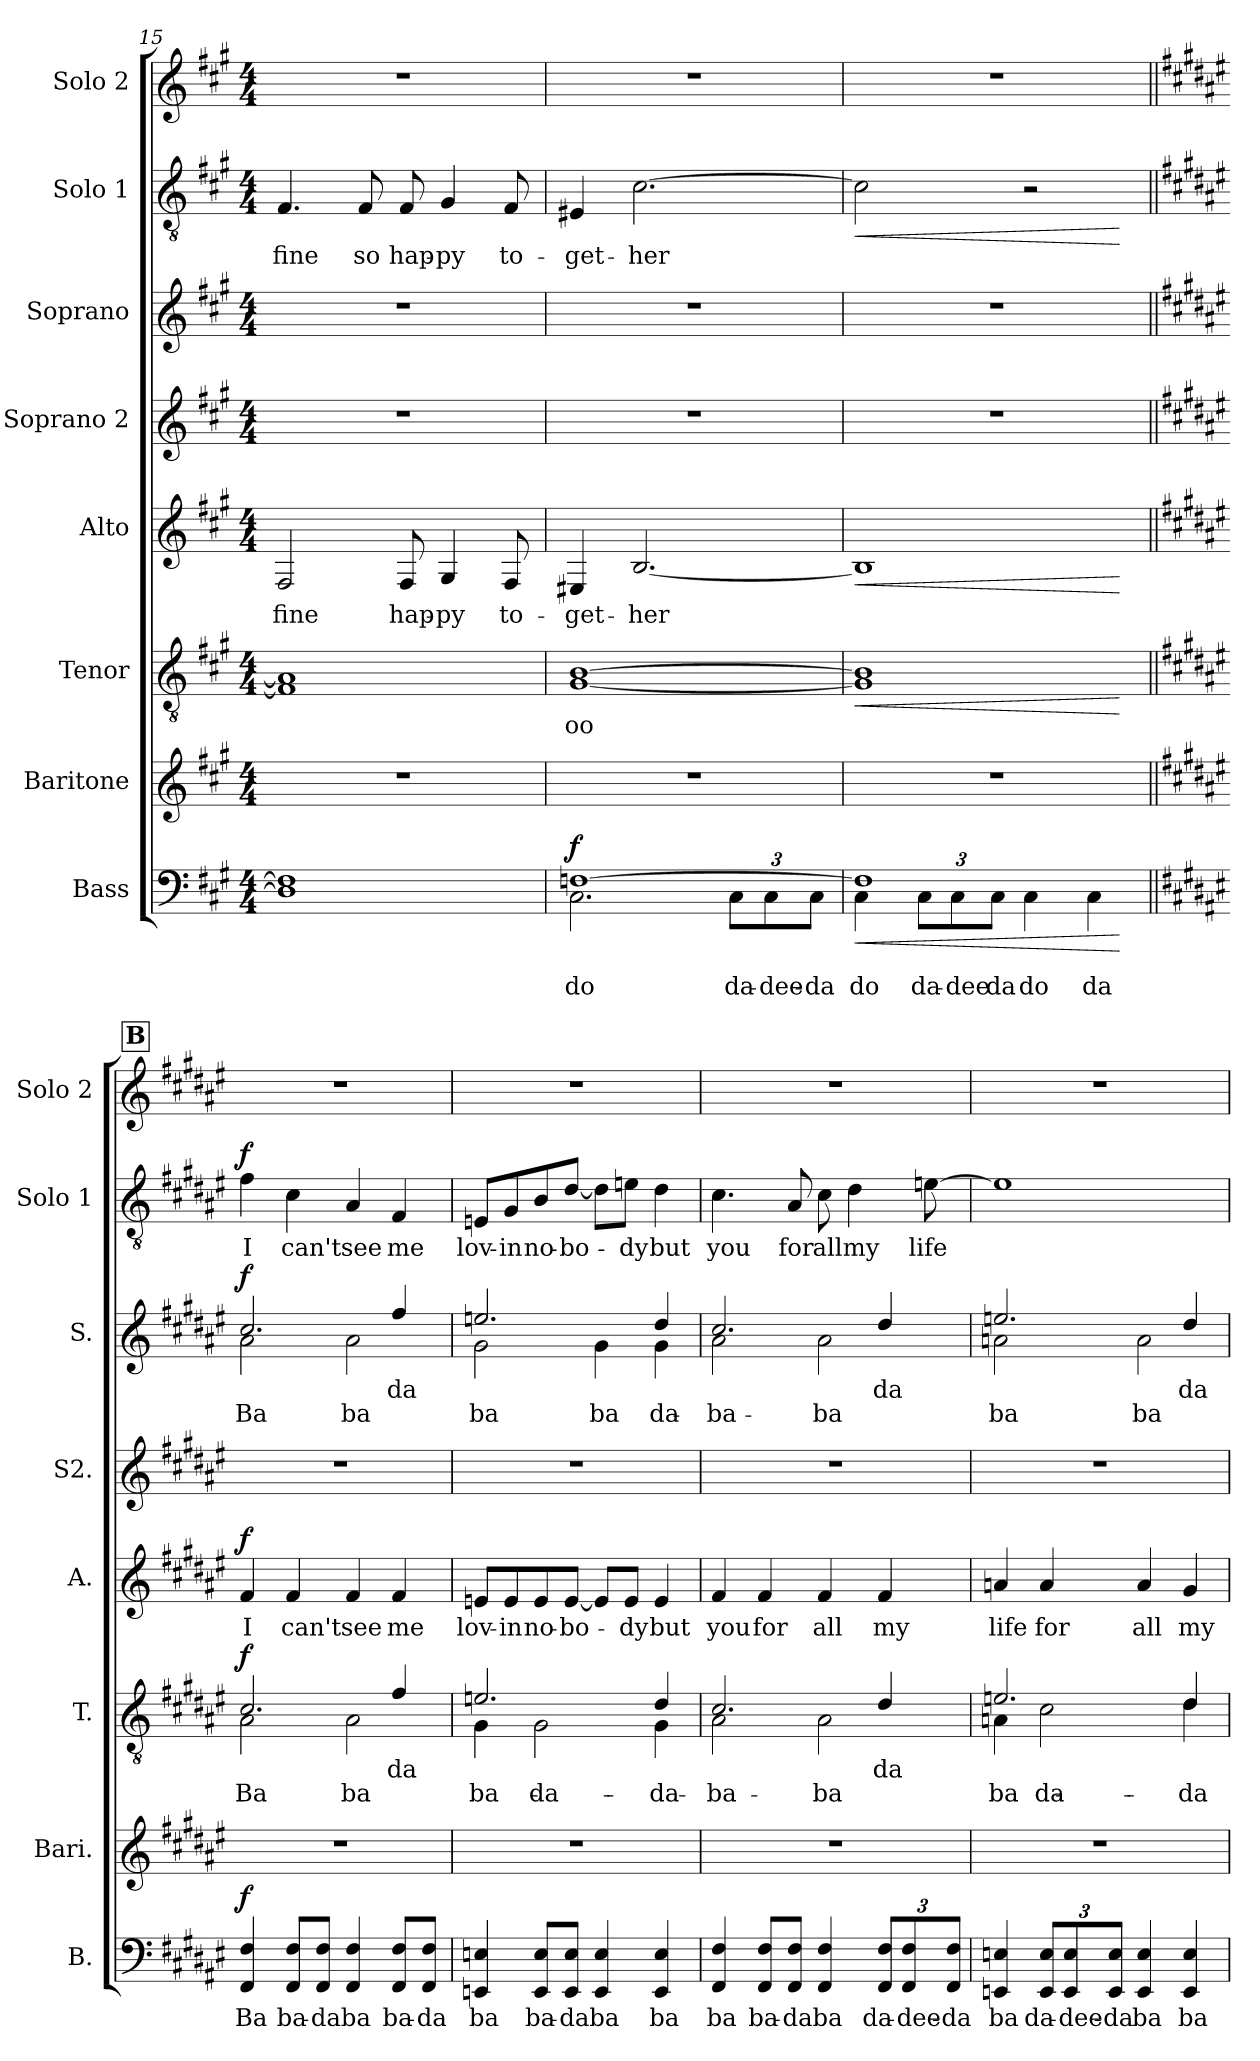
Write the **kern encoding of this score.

**kern	**text	**text	**dynam	**kern	**kern	**text	**text	**dynam	**kern	**text	**dynam	**kern	**kern	**text	**text	**dynam	**kern	**text	**dynam	**kern
*part8	*part8	*part8	*part8	*part7	*part6	*part6	*part6	*part6	*part5	*part5	*part5	*part4	*part3	*part3	*part3	*part3	*part2	*part2	*part2	*part1
*staff8	*staff8	*staff8	*staff8	*staff7	*staff6	*staff6	*staff6	*staff6	*staff5	*staff5	*staff5	*staff4	*staff3	*staff3	*staff3	*staff3	*staff2	*staff2	*staff2	*staff1
*I"Bass	*	*	*	*I"Baritone	*I"Tenor	*	*	*	*I"Alto	*	*	*I"Soprano 2	*I"Soprano	*	*	*	*I"Solo 1	*	*	*I"Solo 2
*I'B.	*	*	*	*I'Bari.	*I'T.	*	*	*	*I'A.	*	*	*I'S2.	*I'S.	*	*	*	*I'Solo 1	*	*	*I'Solo 2
*clefF4	*	*	*	*clefG2	*clefGv2	*	*	*	*clefG2	*	*	*clefG2	*clefG2	*	*	*	*clefGv2	*	*	*clefG2
*k[f#c#g#]	*	*	*	*k[f#c#g#]	*k[f#c#g#]	*	*	*	*k[f#c#g#]	*	*	*k[f#c#g#]	*k[f#c#g#]	*	*	*	*k[f#c#g#]	*	*	*k[f#c#g#]
*M4/4	*	*	*	*M4/4	*M4/4	*	*	*	*M4/4	*	*	*M4/4	*M4/4	*	*	*	*M4/4	*	*	*M4/4
=15	=15	=15	=15	=15	=15	=15	=15	=15	=15	=15	=15	=15	=15	=15	=15	=15	=15	=15	=15	=15
!	!	!	!	!	!	!	!	!	!	!LO:LY:b	!	!	!	!	!	!	!	!LO:LY:b	!	!
1D] 1F#]	.	.	.	1r	1F#] 1A]	.	.	.	2F#/	fine	.	1r	1r	.	.	.	4.F#/	fine	.	1r
!	!	!	!	!	!	!	!	!	!	!	!	!	!	!	!	!	!	!LO:LY:b	!	!
.	.	.	.	.	.	.	.	.	.	.	.	.	.	.	.	.	8F#/	so	.	.
!	!	!	!	!	!	!	!	!	!	!LO:LY:b	!	!	!	!	!	!	!	!LO:LY:b	!	!
.	.	.	.	.	.	.	.	.	8F#/	hap-	.	.	.	.	.	.	8F#/	hap-	.	.
!	!	!	!	!	!	!	!	!	!	!LO:LY:b	!	!	!	!	!	!	!	!LO:LY:b	!	!
.	.	.	.	.	.	.	.	.	4G#/	-py	.	.	.	.	.	.	4G#/	-py	.	.
!	!	!	!	!	!	!	!	!	!	!LO:LY:b	!	!	!	!	!	!	!	!LO:LY:b	!	!
.	.	.	.	.	.	.	.	.	8F#/	to-	.	.	.	.	.	.	8F#/	to-	.	.
=16	=16	=16	=16	=16	=16	=16	=16	=16	=16	=16	=16	=16	=16	=16	=16	=16	=16	=16	=16	=16
!	!LO:LY:b	!	!	!	!	!	!	!	!	!	!	!	!	!	!	!	!	!	!	!
*^	*	*	*	*	*	*	*	*	*	*	*	*	*	*	*	*	*	*	*	*
!	!	!	!LO:LY:b	!LO:DY:b	!	!	!LO:LY:b	!	!	!	!LO:LY:b	!	!	!	!	!	!	!	!LO:LY:b	!	!
[1Fn	2.C#\	.	do	f	1r	[1G# [1B	oo	.	.	4E#X/	-get-	.	1r	1r	.	.	.	4E#X/	-get-	.	1r
!	!	!	!	!	!	!	!	!	!	!	!LO:LY:b	!	!	!	!	!	!	!	!LO:LY:b	!	!
.	.	.	.	.	.	.	.	.	.	[2.B/	-her	.	.	.	.	.	.	[2.c#\	-her	.	.
*	*Xbrackettup	*	*	*	*	*	*	*	*	*	*	*	*	*	*	*	*	*	*	*	*
!	!	!	!LO:LY:b	!	!	!	!	!	!	!	!	!	!	!	!	!	!	!	!	!	!
.	12C#\L	.	da-	.	.	.	.	.	.	.	.	.	.	.	.	.	.	.	.	.	.
!	!	!	!LO:LY:b	!	!	!	!	!	!	!	!	!	!	!	!	!	!	!	!	!	!
.	12C#\	.	-dee-	.	.	.	.	.	.	.	.	.	.	.	.	.	.	.	.	.	.
!	!	!	!LO:LY:b	!	!	!	!	!	!	!	!	!	!	!	!	!	!	!	!	!	!
.	12C#\J	.	-da	.	.	.	.	.	.	.	.	.	.	.	.	.	.	.	.	.	.
=17	=17	=17	=17	=17	=17	=17	=17	=17	=17	=17	=17	=17	=17	=17	=17	=17	=17	=17	=17	=17	=17
!	!	!	!LO:LY:b	!LO:HP:b	!	!	!	!	!LO:HP:b	!	!	!LO:HP:b	!	!	!	!	!	!	!	!LO:HP:b	!
1F]	4C#\	.	do	<	1r	1G#] 1B]	.	.	<	1B]	.	<	1r	1r	.	.	.	2c#\]	.	<	1r
!	!	!	!LO:LY:b	!	!	!	!	!	!	!	!	!	!	!	!	!	!	!	!	!	!
.	12C#\L	.	da-	.	.	.	.	.	.	.	.	.	.	.	.	.	.	.	.	.	.
!	!	!	!LO:LY:b	!	!	!	!	!	!	!	!	!	!	!	!	!	!	!	!	!	!
.	12C#\	.	-dee	.	.	.	.	.	.	.	.	.	.	.	.	.	.	.	.	.	.
!	!	!	!LO:LY:b	!	!	!	!	!	!	!	!	!	!	!	!	!	!	!	!	!	!
.	12C#\J	.	da	.	.	.	.	.	.	.	.	.	.	.	.	.	.	.	.	.	.
!	!	!	!LO:LY:b	!	!	!	!	!	!	!	!	!	!	!	!	!	!	!	!	!	!
.	4C#\	.	do	.	.	.	.	.	.	.	.	.	.	.	.	.	.	2r	.	.	.
!	!	!	!LO:LY:b	!	!	!	!	!	!	!	!	!	!	!	!	!	!	!	!	!	!
.	4C#\	.	da	.	.	.	.	.	.	.	.	.	.	.	.	.	.	.	.	.	.
*v	*v	*	*	*	*	*	*	*	*	*	*	*	*	*	*	*	*	*	*	*	*
.	.	.	[	.	.	.	.	[	.	.	[	.	.	.	.	.	.	.	[	.
!!LO:LB:g=z
!!LO:REH:place=s1:a:B:fs=14:t=B
=18||	=18||	=18||	=18||	=18||	=18||	=18||	=18||	=18||	=18||	=18||	=18||	=18||	=18||	=18||	=18||	=18||	=18||	=18||	=18||	=18||
*k[f#c#g#d#a#e#]	*	*	*	*k[f#c#g#d#a#e#]	*k[f#c#g#d#a#e#]	*	*	*	*k[f#c#g#d#a#e#]	*	*	*k[f#c#g#d#a#e#]	*k[f#c#g#d#a#e#]	*	*	*	*k[f#c#g#d#a#e#]	*	*	*k[f#c#g#d#a#e#]
!	!LO:LY:b	!	!	!	!	!LO:LY:b	!	!	!	!	!	!	!	!	!	!	!	!	!	!
*	*	*	*	*	*^	*	*	*	*	*	*	*	*	*	*	*	*	*	*	*
!	!	!	!	!	!	!	!	!LO:LY:b	!	!	!LO:LY:b	!	!	!	!LO:LY:b	!	!	!	!	!	!
*	*	*	*	*	*	*	*	*	*	*	*	*	*	*^	*	*	*	*	*	*	*
!	!	!	!LO:DY:b	!	!	!	!	!	!LO:DY:b	!	!	!LO:DY:b	!	!	!	!	!LO:LY:b	!LO:DY:b	!	!LO:LY:b	!LO:DY:b	!
4FF#/ 4F#/	Ba	.	f	1r	2.c#/	2A#\	.	Ba	f	4f#/	I	f	1r	2.cc#/	2a#\	.	Ba	f	4f#\	I	f	1r
!	!LO:LY:b	!	!	!	!	!	!	!	!	!	!LO:LY:b	!	!	!	!	!	!	!	!	!LO:LY:b	!	!
8FF#/ 8F#/L	ba-	.	.	.	.	.	.	.	.	4f#/	can't	.	.	.	.	.	.	.	4c#\	can't	.	.
!	!LO:LY:b	!	!	!	!	!	!	!	!	!	!	!	!	!	!	!	!	!	!	!	!	!
8FF#/ 8F#/J	-da	.	.	.	.	.	.	.	.	.	.	.	.	.	.	.	.	.	.	.	.	.
!	!LO:LY:b	!	!	!	!	!	!	!LO:LY:b	!	!	!LO:LY:b	!	!	!	!	!	!LO:LY:b	!	!	!LO:LY:b	!	!
4FF#/ 4F#/	ba	.	.	.	.	2A#\	.	ba	.	4f#/	see	.	.	.	2a#\	.	ba	.	4A#/	see	.	.
!	!LO:LY:b	!	!	!	!	!	!LO:LY:b	!	!	!	!LO:LY:b	!	!	!	!	!LO:LY:b	!	!	!	!LO:LY:b	!	!
8FF#/ 8F#/L	ba-	.	.	.	4f#/	.	da	.	.	4f#/	me	.	.	4ff#/	.	da	.	.	4F#/	me	.	.
!	!LO:LY:b	!	!	!	!	!	!	!	!	!	!	!	!	!	!	!	!	!	!	!	!	!
8FF#/ 8F#/J	-da	.	.	.	.	.	.	.	.	.	.	.	.	.	.	.	.	.	.	.	.	.
=19	=19	=19	=19	=19	=19	=19	=19	=19	=19	=19	=19	=19	=19	=19	=19	=19	=19	=19	=19	=19	=19	=19
!	!LO:LY:b	!	!	!	!	!	!LO:LY:b	!	!	!	!	!	!	!	!	!	!	!	!	!	!	!
!	!	!	!	!	!	!	!	!LO:LY:b	!	!	!LO:LY:b	!	!	!	!	!LO:LY:b	!	!	!	!	!	!
!	!	!	!	!	!	!	!	!	!	!	!	!	!	!	!	!	!LO:LY:b	!	!	!LO:LY:b	!	!
4EEn/ 4En/	ba	.	.	1r	2.en/	4G#\	.	ba-	.	8en/L	lov-	.	1r	2.een/	2g#\	.	ba	.	8En/L	lov-	.	1r
!	!	!	!	!	!	!	!	!	!	!	!LO:LY:b	!	!	!	!	!	!	!	!	!LO:LY:b	!	!
.	.	.	.	.	.	.	.	.	.	8e/	-in	.	.	.	.	.	.	.	8G#/	-in	.	.
!	!LO:LY:b	!	!	!	!	!	!	!LO:LY:b	!	!	!LO:LY:b	!	!	!	!	!	!	!	!	!LO:LY:b	!	!
8EE/ 8E/L	ba-	.	.	.	.	2G#\	.	-da-	.	8e/	no-	.	.	.	.	.	.	.	8B/	no-	.	.
!	!LO:LY:b	!	!	!	!	!	!	!	!	!	!LO:LY:b	!	!	!	!	!	!	!	!	!LO:LY:b	!	!
8EE/ 8E/J	-da	.	.	.	.	.	.	.	.	[8e/J	-bo-	.	.	.	.	.	.	.	[8d#/J	-bo-	.	.
!	!LO:LY:b	!	!	!	!	!	!	!	!	!	!	!	!	!	!	!	!LO:LY:b	!	!	!	!	!
4EE/ 4E/	ba	.	.	.	.	.	.	.	.	8e/L]	.	.	.	.	4g#\	.	ba-	.	8d#\L]	.	.	.
!	!	!	!	!	!	!	!	!	!	!	!LO:LY:b	!	!	!	!	!	!	!	!	!LO:LY:b	!	!
.	.	.	.	.	.	.	.	.	.	8e/J	-dy	.	.	.	.	.	.	.	8en\J	-dy	.	.
!	!LO:LY:b	!	!	!	!	!	!LO:LY:b	!	!	!	!	!	!	!	!	!	!	!	!	!	!	!
!	!	!	!	!	!	!	!	!LO:LY:b	!	!	!LO:LY:b	!	!	!	!	!LO:LY:b	!	!	!	!	!	!
!	!	!	!	!	!	!	!	!	!	!	!	!	!	!	!	!	!LO:LY:b	!	!	!LO:LY:b	!	!
4EE/ 4E/	ba	.	.	.	4d#/	4G#\	.	-da	.	4e/	but	.	.	4dd#/	4g#\	.	-da	.	4d#\	but	.	.
=20	=20	=20	=20	=20	=20	=20	=20	=20	=20	=20	=20	=20	=20	=20	=20	=20	=20	=20	=20	=20	=20	=20
!	!LO:LY:b	!	!	!	!	!	!LO:LY:b	!	!	!	!	!	!	!	!	!	!	!	!	!	!	!
!	!	!	!	!	!	!	!	!LO:LY:b	!	!	!LO:LY:b	!	!	!	!	!LO:LY:b	!	!	!	!	!	!
!	!	!	!	!	!	!	!	!	!	!	!	!	!	!	!	!	!LO:LY:b	!	!	!LO:LY:b	!	!
4FF#/ 4F#/	ba	.	.	1r	2.c#/	2A#\	.	ba	.	4f#/	you	.	1r	2.cc#/	2a#\	.	ba	.	4.c#\	you	.	1r
!	!LO:LY:b	!	!	!	!	!	!	!	!	!	!LO:LY:b	!	!	!	!	!	!	!	!	!	!	!
8FF#/ 8F#/L	ba-	.	.	.	.	.	.	.	.	4f#/	for	.	.	.	.	.	.	.	.	.	.	.
!	!LO:LY:b	!	!	!	!	!	!	!	!	!	!	!	!	!	!	!	!	!	!	!LO:LY:b	!	!
8FF#/ 8F#/J	-da	.	.	.	.	.	.	.	.	.	.	.	.	.	.	.	.	.	8A#/	for	.	.
!	!LO:LY:b	!	!	!	!	!	!	!LO:LY:b	!	!	!LO:LY:b	!	!	!	!	!	!LO:LY:b	!	!	!LO:LY:b	!	!
4FF#/ 4F#/	ba	.	.	.	.	2A#\	.	ba	.	4f#/	all	.	.	.	2a#\	.	ba	.	8c#\	all	.	.
!	!	!	!	!	!	!	!	!	!	!	!	!	!	!	!	!	!	!	!	!LO:LY:b	!	!
.	.	.	.	.	.	.	.	.	.	.	.	.	.	.	.	.	.	.	4d#\	my	.	.
!	!LO:LY:b	!	!	!	!	!	!LO:LY:b	!	!	!	!LO:LY:b	!	!	!	!	!LO:LY:b	!	!	!	!	!	!
12FF#/ 12F#/L	da-	.	.	.	4d#/	.	da	.	.	4f#/	my	.	.	4dd#/	.	da	.	.	.	.	.	.
!	!LO:LY:b	!	!	!	!	!	!	!	!	!	!	!	!	!	!	!	!	!	!	!	!	!
12FF#/ 12F#/	-dee-	.	.	.	.	.	.	.	.	.	.	.	.	.	.	.	.	.	.	.	.	.
!	!	!	!	!	!	!	!	!	!	!	!	!	!	!	!	!	!	!	!	!LO:LY:b	!	!
.	.	.	.	.	.	.	.	.	.	.	.	.	.	.	.	.	.	.	[8en\	life	.	.
!	!LO:LY:b	!	!	!	!	!	!	!	!	!	!	!	!	!	!	!	!	!	!	!	!	!
12FF#/ 12F#/J	-da	.	.	.	.	.	.	.	.	.	.	.	.	.	.	.	.	.	.	.	.	.
=21	=21	=21	=21	=21	=21	=21	=21	=21	=21	=21	=21	=21	=21	=21	=21	=21	=21	=21	=21	=21	=21	=21
!	!LO:LY:b	!	!	!	!	!	!LO:LY:b	!	!	!	!	!	!	!	!	!	!	!	!	!	!	!
!	!	!	!	!	!	!	!	!LO:LY:b	!	!	!LO:LY:b	!	!	!	!	!LO:LY:b	!	!	!	!	!	!
!	!	!	!	!	!	!	!	!	!	!	!	!	!	!	!	!	!LO:LY:b	!	!	!	!	!
4EEn/ 4En/	ba	.	.	1r	2.en/	4An\	.	ba-	.	4an/	life	.	1r	2.een/	2an\	.	ba	.	1e]	.	.	1r
!	!LO:LY:b	!	!	!	!	!	!	!LO:LY:b	!	!	!LO:LY:b	!	!	!	!	!	!	!	!	!	!	!
12EE/ 12E/L	da-	.	.	.	.	2c#\	.	-da-	.	4a/	for	.	.	.	.	.	.	.	.	.	.	.
!	!LO:LY:b	!	!	!	!	!	!	!	!	!	!	!	!	!	!	!	!	!	!	!	!	!
12EE/ 12E/	-dee-	.	.	.	.	.	.	.	.	.	.	.	.	.	.	.	.	.	.	.	.	.
!	!LO:LY:b	!	!	!	!	!	!	!	!	!	!	!	!	!	!	!	!	!	!	!	!	!
12EE/ 12E/J	-da	.	.	.	.	.	.	.	.	.	.	.	.	.	.	.	.	.	.	.	.	.
!	!LO:LY:b	!	!	!	!	!	!	!	!	!	!LO:LY:b	!	!	!	!	!	!LO:LY:b	!	!	!	!	!
4EE/ 4E/	ba	.	.	.	.	.	.	.	.	4a/	all	.	.	.	2a\	.	ba	.	.	.	.	.
!	!LO:LY:b	!	!	!	!	!	!LO:LY:b	!	!	!	!	!	!	!	!	!	!	!	!	!	!	!
!	!	!	!	!	!	!	!	!LO:LY:b	!	!	!LO:LY:b	!	!	!	!	!LO:LY:b	!	!	!	!	!	!
4EE/ 4E/	ba	.	.	.	4d#/	4d#\	.	-da	.	4g#/	my	.	.	4dd#/	.	da	.	.	.	.	.	.
*	*	*	*	*	*v	*v	*	*	*	*	*	*	*	*v	*v	*	*	*	*	*	*	*
=	=	=	=	=	=	=	=	=	=	=	=	=	=	=	=	=	=	=	=	=
*-	*-	*-	*-	*-	*-	*-	*-	*-	*-	*-	*-	*-	*-	*-	*-	*-	*-	*-	*-	*-
